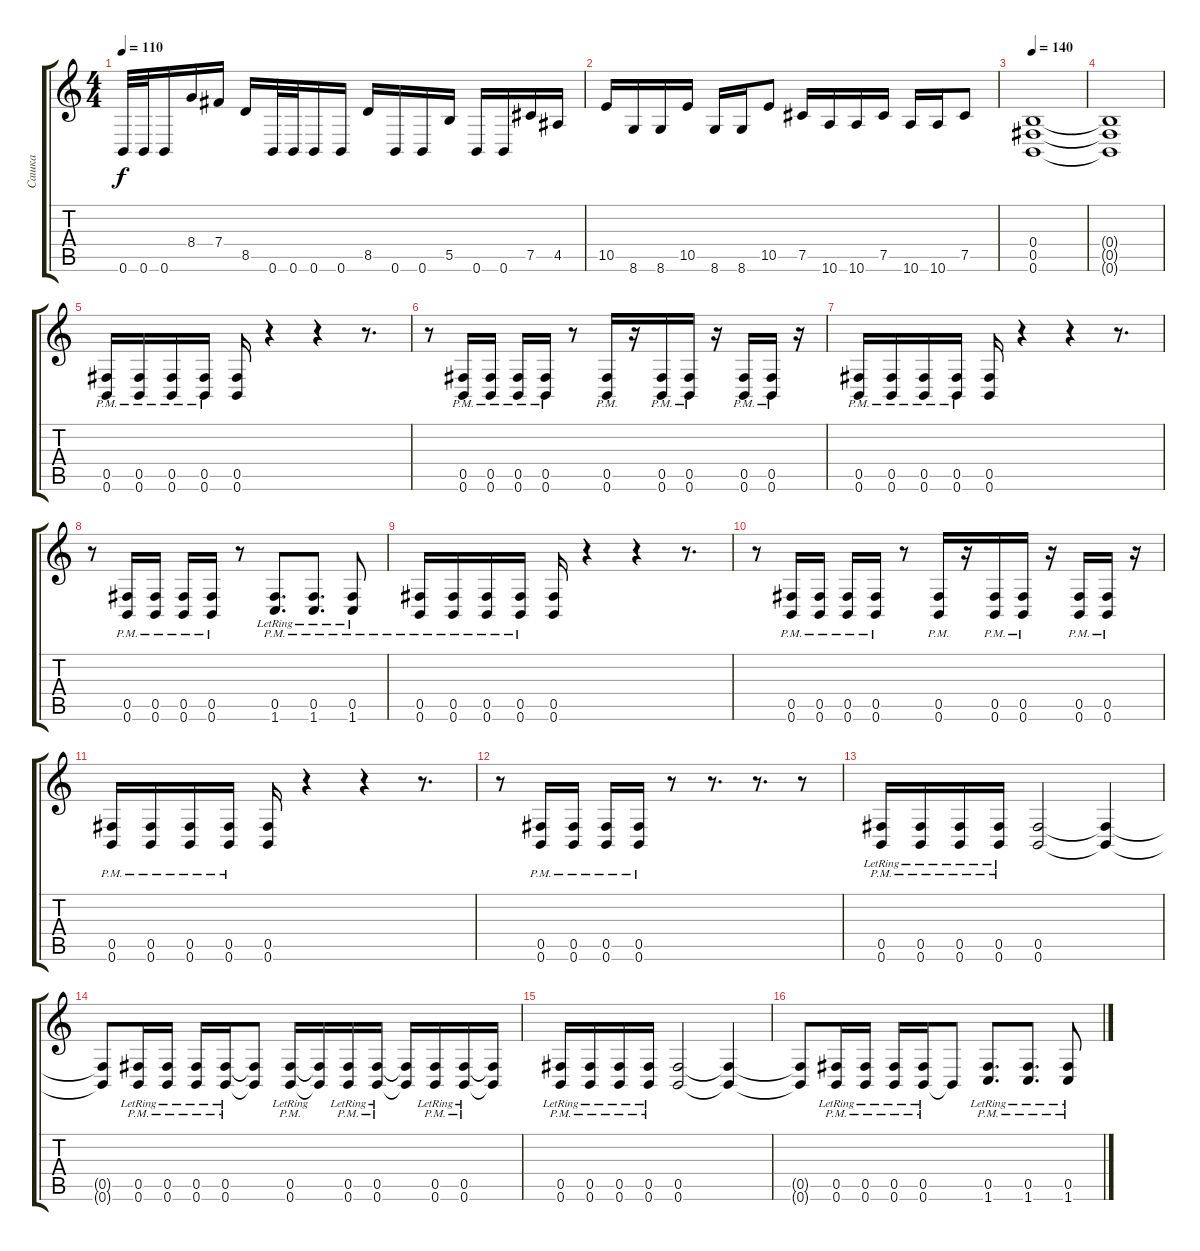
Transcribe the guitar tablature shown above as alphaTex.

\track ("Сашка" "Сашка") {instrument distortionguitar}
\staff {score tabs}
\tuning (Db4 Ab3 E3 B2 Gb2 B1) {hide}
\ts (4 4)
\tempo 110
\clef g2
\ks c
0.6.32{dy f} 0.6.32 0.6.16 8.4.16 7.4.16 8.5.16 0.6.32 0.6.32 0.6.16 0.6.16 8.5.16 0.6.16 0.6.16 5.5.16 0.6.16 0.6.16 7.5.16 4.5.16 |
10.5.16 8.6.16 8.6.16 10.5.16 8.6.16 8.6.16 10.5.8 7.5.16 10.6.16 10.6.16 7.5.16 10.6.16 10.6.16 7.5.8 |
\tempo 140
(0.4 0.5 0.6).1 |
(0.4{t} 0.5{t} 0.6{t}).1 |
(0.5{pm} 0.6{pm}).16 (0.5{pm} 0.6{pm}).16 (0.5{pm} 0.6{pm}).16 (0.5{pm} 0.6{pm}).16 (0.5 0.6).16 r.4 r.4 r.8{d} |
r.8 (0.5{pm} 0.6).16 (0.5{pm} 0.6{pm}).16 (0.5{pm} 0.6{pm}).16 (0.5{pm} 0.6{pm}).16 r.8 (0.5{pm} 0.6{pm}).16 r.16 (0.5{pm} 0.6{pm}).16 (0.5{pm} 0.6{pm}).16 r.16 (0.5{pm} 0.6{pm}).16 (0.5{pm} 0.6{pm}).16 r.16 |
(0.5{pm} 0.6{pm}).16 (0.5{pm} 0.6{pm}).16 (0.5{pm} 0.6{pm}).16 (0.5{pm} 0.6{pm}).16 (0.5 0.6).16 r.4 r.4 r.8{d} |
r.8 (0.5{pm} 0.6).16 (0.5{pm} 0.6{pm}).16 (0.5{pm} 0.6{pm}).16 (0.5{pm} 0.6{pm}).16 r.8 (0.5{pm lr} 1.6{pm lr}).8{d} (0.5{pm lr} 1.6{pm lr}).8{d} (0.5{pm lr} 1.6{pm lr}).8 |
(0.5{pm} 0.6{pm}).16 (0.5{pm} 0.6{pm}).16 (0.5{pm} 0.6{pm}).16 (0.5{pm} 0.6{pm}).16 (0.5 0.6).16 r.4 r.4 r.8{d} |
r.8 (0.5{pm} 0.6).16 (0.5{pm} 0.6{pm}).16 (0.5{pm} 0.6{pm}).16 (0.5{pm} 0.6{pm}).16 r.8 (0.5{pm} 0.6{pm}).16 r.16 (0.5{pm} 0.6{pm}).16 (0.5{pm} 0.6{pm}).16 r.16 (0.5{pm} 0.6{pm}).16 (0.5{pm} 0.6{pm}).16 r.16 |
(0.5{pm} 0.6{pm}).16 (0.5{pm} 0.6{pm}).16 (0.5{pm} 0.6{pm}).16 (0.5{pm} 0.6{pm}).16 (0.5 0.6).16 r.4 r.4 r.8{d} |
r.8 (0.5{pm} 0.6).16 (0.5{pm} 0.6{pm}).16 (0.5{pm} 0.6{pm}).16 (0.5{pm} 0.6{pm}).16 r.8 r.8{d} r.8{d} r.8 |
(0.5{pm lr} 0.6{pm lr}).16 (0.5{pm lr} 0.6{pm lr}).16 (0.5{pm lr} 0.6{pm lr}).16 (0.5{pm lr} 0.6{pm lr}).16 (0.5 0.6).2 (0.5{t} 0.6{t}).4 |
(0.5{t} 0.6{t}).8 (0.5{pm lr} 0.6{lr}).16 (0.5{pm lr} 0.6{pm lr}).16 (0.5{pm lr} 0.6{pm lr}).16 (0.5{pm lr} 0.6{pm lr}).16 (0.5{t} 0.6{t}).8 (0.5{pm lr} 0.6{pm lr}).16 (0.5{t} 0.6{t}).16 (0.5{pm lr} 0.6{pm lr}).16 (0.5{pm lr} 0.6{pm lr}).16 (0.5{t} 0.6{t}).16 (0.5{pm lr} 0.6{pm lr}).16 (0.5{pm lr} 0.6{pm lr}).16 (0.5{t} 0.6{t}).16 |
(0.5{pm lr} 0.6{pm lr}).16 (0.5{pm lr} 0.6{pm lr}).16 (0.5{pm lr} 0.6{pm lr}).16 (0.5{pm lr} 0.6{pm lr}).16 (0.5 0.6).2 (0.5{t} 0.6{t}).4 |
(0.5{t} 0.6{t}).8 (0.5{pm lr} 0.6{lr}).16 (0.5{pm lr} 0.6{pm lr}).16 (0.5{pm lr} 0.6{pm lr}).16 (0.5{pm lr} 0.6{pm lr}).16 0.6{t}.8 (0.5{pm lr} 1.6{pm lr}).8{d} (0.5{pm lr} 1.6{pm lr}).8{d} (0.5{pm lr} 1.6{pm lr}).8
